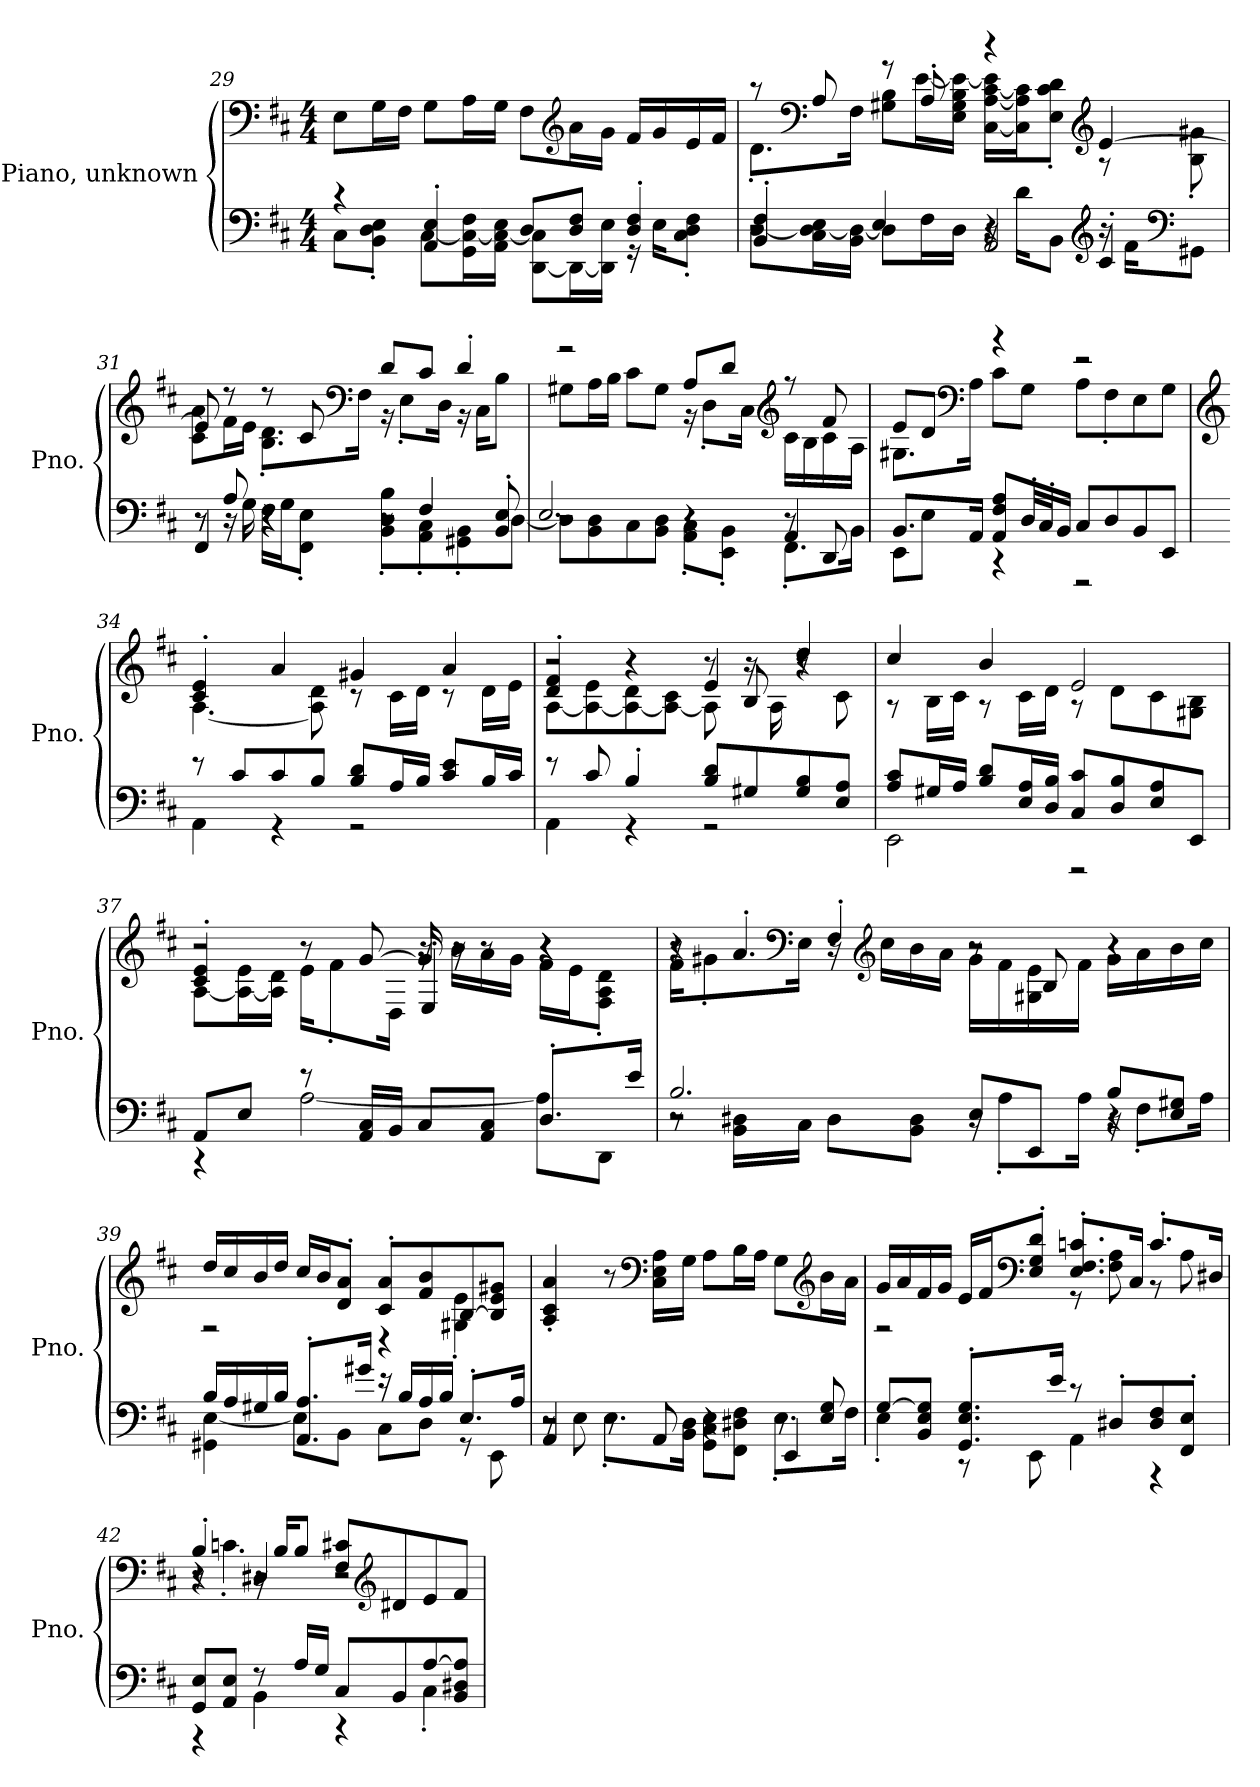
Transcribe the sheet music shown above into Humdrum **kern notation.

**kern	**kern
*part1	*part1
*staff2	*staff1
*I"Piano, unknown	*
*I'Pno.	*
!!LO:PB:g=z
*clefF4	*clefF4
*k[f#c#]	*k[f#c#]
*M4/4	*M4/4
=29	=29
*^	*
4r	8C#\L	8E\L
.	8BB\' 8D\' 8E\'J	16G\L
.	.	16F#\JJ
4AA/' 4E/'	[8C#\L	8G\L
.	16GG\ 16C#\_ 16F#\L	16A\L
.	16AA\ 16C#\_ 16E\JJ	16G\JJ
8D/L	[8DD\ 8C#\]L	8F#\L
*	*	*clefG2
8D/ 8F#/J	16DD\L_	16a\L
.	16DD\] 16E\JJ	16g\JJ
4D/' 4F#/'	16r	16f#/LL
.	16E\KL	16g/
.	8C#\' 8D\' 8F#\'J	16e/
.	.	16f#/JJ
=30	=30	=30
*	*^	*^
2r	[8D\L	4BB/' 4F#/'	8r	8.d'\L
*	*	*	*clefF4	*
.	16C#\ 16D\_ 16E\L	.	8A/	.
.	16BB\ 16D\_JJ	.	.	16F#\Jk
.	8D\L]	4E/	8r	8G#X\ 8B\L
.	16F#\L	.	8A'/	[16e\L
.	16D\JJ	.	.	16E\ 16G#\ 16B\ 16e\_JJ
4r	16r	2AA/	4r	[16C#\ [16A\ [16c#\ 16e\]LL
.	16d\KL	.	.	16C#\] 16A\] 16c#\]J
.	8BB\J	.	.	8E\' 8c#\' 8d\'J
*clefG2	*	*	*clefG2	*
4c#'/	16r	.	[4e/	8r
.	16f#\KL	.	.	.
*clefF4	*	*	*	*
.	8GG#X\J	.	.	8B\' 8g#X\'
!!LO:LB:g=z	!!
=31	=31	=31	=31	=31
8r	8r	4FF#/	8e/]	8c#\ 8a\L
8A/	16r	.	8r	16f#\L
.	16G\	.	.	16e\JJ
4r	16F#\LL	4r	8r	8.B\' 8.d\'L
.	16G\J	.	.	.
.	8FF#\' 8E\'J	.	8c#/	.
*	*	*	*clefF4	*
.	.	.	.	16F#\Jk
8r	8BB\' 8D\' 8B\'L	2r	8d/L	16r
.	.	.	.	8E'\L
4F#/	8AA\' 8C#\'	.	8c#/J	.
.	.	.	.	16D\Jk
.	8GG#X\' 8BB\'	.	4d'/	16r
.	.	.	.	16C#\KL
8BB/' 8E/'	[8D\J	.	.	8B\J
=32	=32	=32	=32	=32
2r	8D\L]	2.E/	2r	8G#X\L
.	8BB\ 8D\	.	.	16A\L
.	.	.	.	16B\JJ
.	8C#\	.	.	8c#\L
.	8BB\ 8D\J	.	.	8G#\J
4r	8AA\' 8C#\'L	.	8A/L	16r
.	.	.	.	8D'\L
.	8EE\' 8BB\'J	.	8d/J	.
.	.	.	.	16C#\Jk
*	*	*	*clefG2	*
8r	8.FF#'\L	4AA/	8r	16c#\LL
.	.	.	.	16B\
8DD/	.	.	8f#/	16c#\
.	16BB\Jk	.	.	16A\JJ
*	*v	*v	*	*
!!LO:LB:g=z	!!
=33	=33	=33	=33
8.BB/L	8EE\L	8e/L	8.G#X\L
.	8E\J	8d/J	.
*	*	*clefF4	*
16AA/Jk	.	.	16A\Jk
8AA/ 8F#/ 8A/L	4r	4r	8c#\L
32D'/LL	.	.	8G#\J
32C#'/J	.	.	.
16BB/JJ	.	.	.
8C#/L	2r	2r	8A\L
8D/	.	.	8F#'\
8BB/	.	.	8E\
8EE/J	.	.	8G#\J
=34	=34	=34	=34
*	*	*clefG2	*
8r	4AA\	4c#/' 4e/'	[4.A\
8c#/L	.	.	.
8c#/	4r	4a/	.
8B/J	.	.	8A\] 8d\
8B/ 8d/L	2r	4g#X/	8r
16A/L	.	.	16c#\LL
16B/JJ	.	.	16d\JJ
8c#/ 8e/L	.	4a/	8r
16B/L	.	.	16d\LL
16c#/JJ	.	.	16e\JJ
=35	=35	=35	=35
*	*	*	*^
8r	4AA\	4d/' 4f#/'	[8A\L	2r
8c#/	.	.	8A\_ 8e\	.
4B'/	4r	4r	8A\_ 8d\	.
.	.	.	8A\_ 8c#\J	.
8B/ 8d/L	2r	4e/	8A\]	8r
8G#X/	.	.	16r	8B/
.	.	.	16A\	.
8G#/ 8B/	.	4dd/	8r	4r
8E/ 8A/J	.	.	8c#\	.
*	*	*	*v	*v
!!LO:LB:g=z
=36	=36	=36	=36
8A/ 8c#/L	2EE\	4cc#/	8r
16G#X/L	.	.	16B\LL
16A/JJ	.	.	16c#\JJ
8B/ 8d/L	.	4b/	8r
16E/ 16A/L	.	.	16c#\LL
16D/ 16B/JJ	.	.	16d\JJ
8C#/ 8c#/L	2r	2e/	8r
8D/ 8B/	.	.	8d\L
8E/ 8A/	.	.	8c#\
8EE/J	.	.	8G#X\ 8B\J
=37	=37	=37	=37
*	*	*	*^
8AA/L	4r	4c#/' 4e/'	[8A\L	2r
8E/J	.	.	16A\_ 16e\L	.
.	.	.	16A\] 16d\JJ	.
8r	[2A\	8r	16e\KL	.
.	.	.	8f#'\	.
16AA/ 16C#/LL	.	[8g/	.	.
16BB/JJ	.	.	16D\Jk	.
8C#/L	.	16g/]	16r	4E'/
.	.	16r	16b\LL	.
8AA/ 8C#/J	.	8r	16a\	.
.	.	.	16g\JJ	.
8.D'/L	8A\L]	4r	16f#\LL	4r
.	.	.	16e\J	.
.	8DD\J	.	8F#\' 8A\' 8d\'J	.
16e/Jk	.	.	.	.
!!LO:LB:g=z	!!	!!
=38	=38	=38	=38	=38
*	*^	*	*	*
2.B/	8r	2r	8r	16f#\KL	4r
.	.	.	.	8g#X'\	.
.	16BB\ 16D#X\LL	.	4.a'/	.	.
*	*	*	*clefF4	*	*
.	16C#\JJ	.	.	16E\Jk	.
.	8D#\L	.	.	16r	4F#'/
*	*	*	*clefG2	*	*
.	.	.	.	16cc#\LL	.
.	8BB\ 8D#\J	.	.	16b\	.
.	.	.	.	16a\JJ	.
.	16r	8E/L	2r	16g#\LL	8r
.	8A'\L	.	.	16f#\	.
.	.	8EE/J	.	16G#X\ 16e\	8B/
.	16A\Jk	.	.	16f#\JJ	.
8B/L	16r	4r	.	16g#\LL	4r
.	8F#'\L	.	.	16a\	.
8E/ 8G#X/J	.	.	.	16b\	.
.	16A\Jk	.	.	16cc#\JJ	.
*	*v	*v	*	*	*
*	*	*	*v	*v
=39	=39	=39	=39
16B/LL	4GG#X\ [4E\	16dd/LL	2r
16A/	.	16cc#/	.
16G#X/	.	16b/	.
16B/JJ	.	16dd/JJ	.
8.AA/' 8.A/'L	8E\L]	16cc#/LL	.
.	.	16b/J	.
.	8BB\J	8d/' 8a/'J	.
16g#X/Jk	.	.	.
16r	8C#\L	8c#/' 8a/'L	4r
16B/LL	.	.	.
16A/	8D\J	8f#/ 8b/	.
16B/JJ	.	.	.
8.E'/L	8r	[8B/	4G#X\' 4e\'
.	8EE\	8B/] 8e/ 8g#X/J	.
16A/Jk	.	.	.
*	*	*v	*v
!!LO:LB:g=z
=40	=40	=40
*	*^	*
2r	8r	4AA/	4A/' 4c#/' 4a/'
.	8E\	.	.
.	8.E'\L	8r	8r
*	*	*	*clefF4
.	.	8AA/	16C#\ 16E\ 16A\LL
.	16BB\ 16D\Jk	.	16G\JJ
4r	8GG\ 8C#\ 8E\L	4r	8A\L
.	8FF#\ 8D#X\ 8F#\J	.	16B\L
.	.	.	16A\JJ
8r	8.E'\L	4EE/	8G\L
*	*	*	*clefG2
8E/ 8G/	.	.	16b\L
.	16F#\Jk	.	16a\JJ
*	*v	*v	*
=41	=41	=41
*	*	*^
[8G/L	4E'\	16g/LL	2r
.	.	16a/	.
8BB/ 8E/ 8G/]J	.	16f#/	.
.	.	16g/JJ	.
8.GG/' 8.E/' 8.G/'L	8r	16e/LL	.
.	.	16f#/J	.
*	*	*clefF4	*
.	8EE\	8E/' 8G/' 8d/'J	.
16e/Jk	.	.	.
8r	4AA\	8.E/' 8.F#/' 8.cn/'L	8r
8D#X'/L	.	.	8F#\ 8A\
.	.	16C#/Jk	.
8D#/ 8F#/	4r	8.c'/L	8r
8FF#/' 8E/'J	.	.	8A\
.	.	16D#X/Jk	.
!!LO:PB:g=z
=42	=42	=42	=42
*	*	*	*^
8GG/ 8E/L	4r	4B'/	8r	4r
8AA/ 8E/J	.	.	4.cn'\	.
8r	4BB\	16r	.	4D#X/
.	.	16B/KL	.	.
16A/LL	.	8B/J	.	.
16G/JJ	.	.	.	.
8C#/L	4r	8F#/ 8c#X/L	2r	2r
*	*	*clefG2	*	*
8BB/	.	8d#X/	.	.
[8A/	4C#'\	8e/	.	.
8BB/ 8D#X/ 8A/]J	.	8f#/J	.	.
*v	*v	*	*	*
*	*v	*v	*v
=	=
*-	*-
